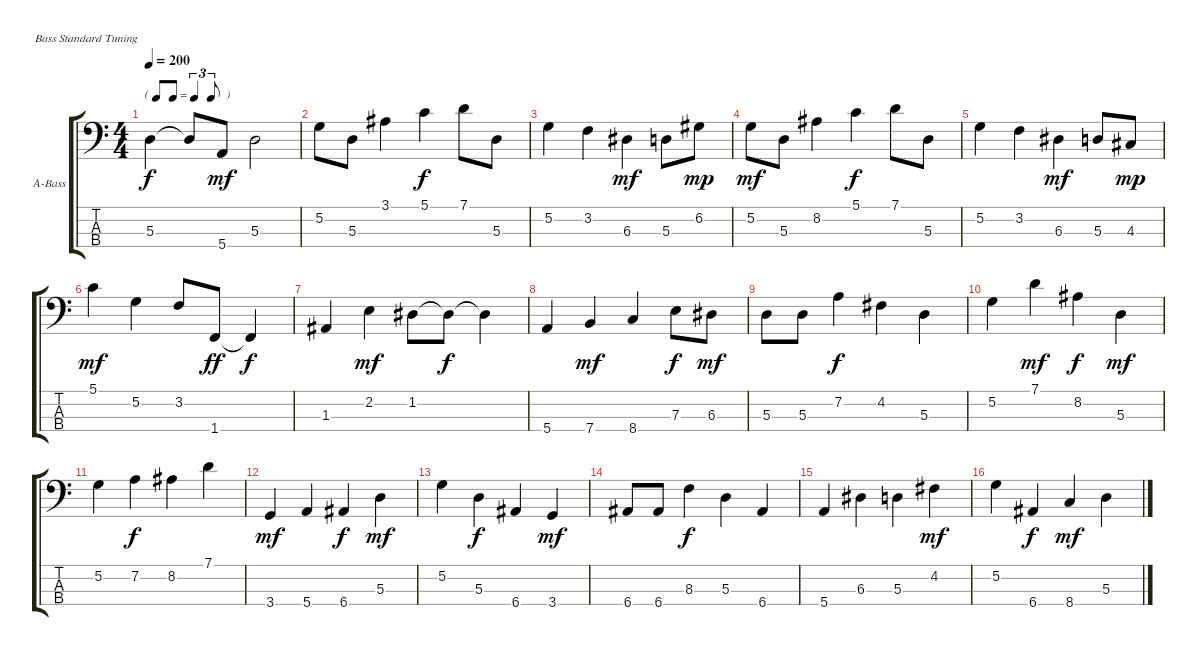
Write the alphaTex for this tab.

\bracketExtendMode groupsimilarinstruments
\firstSystemTrackNameOrientation horizontal
\otherSystemsTrackNameOrientation horizontal
\track ("Contrebasse" "A-Bass") {instrument acousticbass}
\staff {score tabs}
\tuning (G2 D2 A1 E1)
\ts (4 4)
\tf triplet8th
\tempo 200
\clef f4
\ks c
5.3{t}.4{dy f} 5.3{t}.8 5.4.8{dy mf} 5.3.2 |
5.2.8 5.3.8 3.1.4 5.1.4{dy f} 7.1.8 5.3.8 |
5.2.4 3.2.4 6.3.4{dy mf} 5.3.8 6.2.8{dy mp} |
5.2.8{dy mf} 5.3.8 8.2.4 5.1.4{dy f} 7.1.8 5.3.8 |
5.2.4 3.2.4 6.3.4{dy mf} 5.3.8 4.3.8{dy mp} |
5.1.4{dy mf} 5.2.4 3.2.8 1.4.8{dy ff} 1.4{t}.4{dy f} |
1.3.4 2.2.4{dy mf} 1.2.8 1.2{t}.8{dy f} 1.2{t}.4 |
5.4.4 7.4.4{dy mf} 8.4.4 7.3.8{dy f} 6.3.8{dy mf} |
5.3.8 5.3.8 7.2.4{dy f} 4.2.4 5.3.4 |
5.2.4 7.1.4{dy mf} 8.2.4{dy f} 5.3.4{dy mf} |
5.2.4 7.2.4{dy f} 8.2.4 7.1.4 |
3.4.4{dy mf} 5.4.4 6.4.4{dy f} 5.3.4{dy mf} |
5.2.4 5.3.4{dy f} 6.4.4 3.4.4{dy mf} |
6.4.8 6.4.8 8.3.4{dy f} 5.3.4 6.4.4 |
5.4.4 6.3.4 5.3.4 4.2.4{dy mf} |
5.2.4 6.4.4{dy f} 8.4.4{dy mf} 5.3.4
